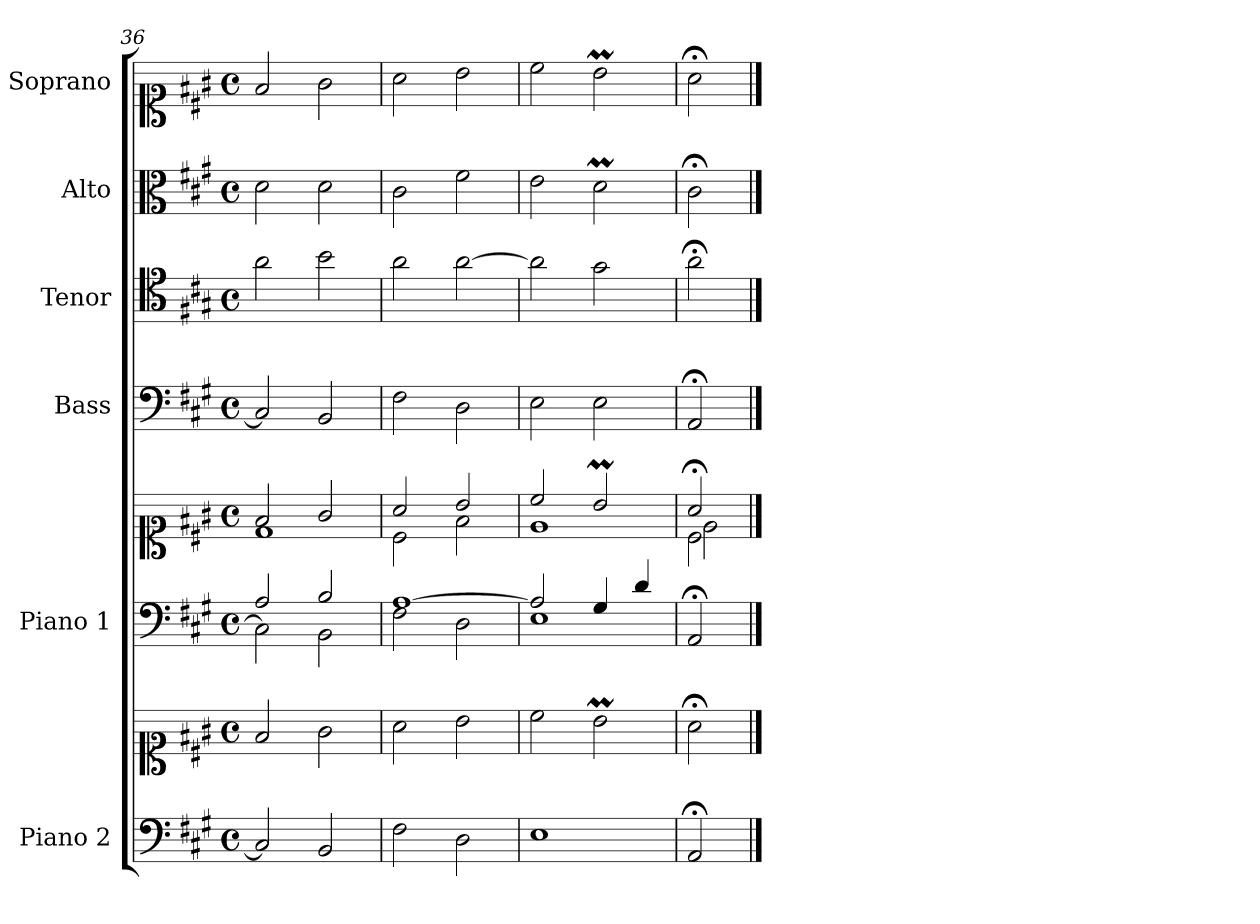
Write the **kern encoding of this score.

**kern	**kern	**kern	**kern	**kern	**kern	**kern	**kern
*part6	*part6	*part5	*part5	*part4	*part3	*part2	*part1
*staff8	*staff7	*staff6	*staff5	*staff4	*staff3	*staff2	*staff1
*I"Piano 2	*	*I"Piano 1	*	*I"Bass	*I"Tenor	*I"Alto	*I"Soprano
*I'Pno 2	*	*I'Pno 1	*	*I'B.	*I'T.	*I'A.	*I'S.
*clefF4	*clefC1	*clefF4	*clefC1	*clefF4	*clefC4	*clefC3	*clefC1
*	*	*	*	*	*ITrd7c12	*	*
*k[f#c#g#]	*k[f#c#g#]	*k[f#c#g#]	*k[f#c#g#]	*k[f#c#g#]	*k[f#c#g#]	*k[f#c#g#]	*k[f#c#g#]
*A:	*A:	*A:	*A:	*A:	*A:	*A:	*A:
*M4/4	*M4/4	*M4/4	*M4/4	*M4/4	*M4/4	*M4/4	*M4/4
*met(c)	*met(c)	*met(c)	*met(c)	*met(c)	*met(c)	*met(c)	*met(c)
=36	=36	=36	=36	=36	=36	=36	=36
*	*	*^	*^	*	*	*	*
2C#/]	2f#/	2A/	2C#\]	2f#/	1d\	2C#/]	2A\	2d\	2f#/
2BB/	2g#\	2B/	2BB\	2g#/	.	2BB/	2B\	2d\	2g#\
=37	=37	=37	=37	=37	=37	=37	=37	=37	=37
2F#\	2a\	[>1A/	2F#\	2a/	2c#\	2F#\	2A\	2c#\	2a\
2D\	2b\	.	2D\	2b/	2f#\	2D\	[>2A\	2f#\	2b\
=38	=38	=38	=38	=38	=38	=38	=38	=38	=38
1E\	2cc#\	2A/]	1E\	2cc#/	1e\	2E\	2A\]	2e\	2cc#\
.	2bM\	4G#/	.	2bM/	.	2E\	2G#\	2dM\	2bM\
.	.	4d/	.	.	.	.	.	.	.
*	*	*v	*v	*	*	*	*	*	*
=39	=39	=39	=39	=39	=39	=39	=39	=39
*	*	*	*	*^	*	*	*	*
2AA;/	2a;<\	2AA;/	2a;</	2c#\	2e\	2AA;</	2A;<\	2c#;<\	2a;<\
*	*	*	*v	*v	*v	*	*	*	*
==	==	==	==	==	==	==	==
*-	*-	*-	*-	*-	*-	*-	*-
